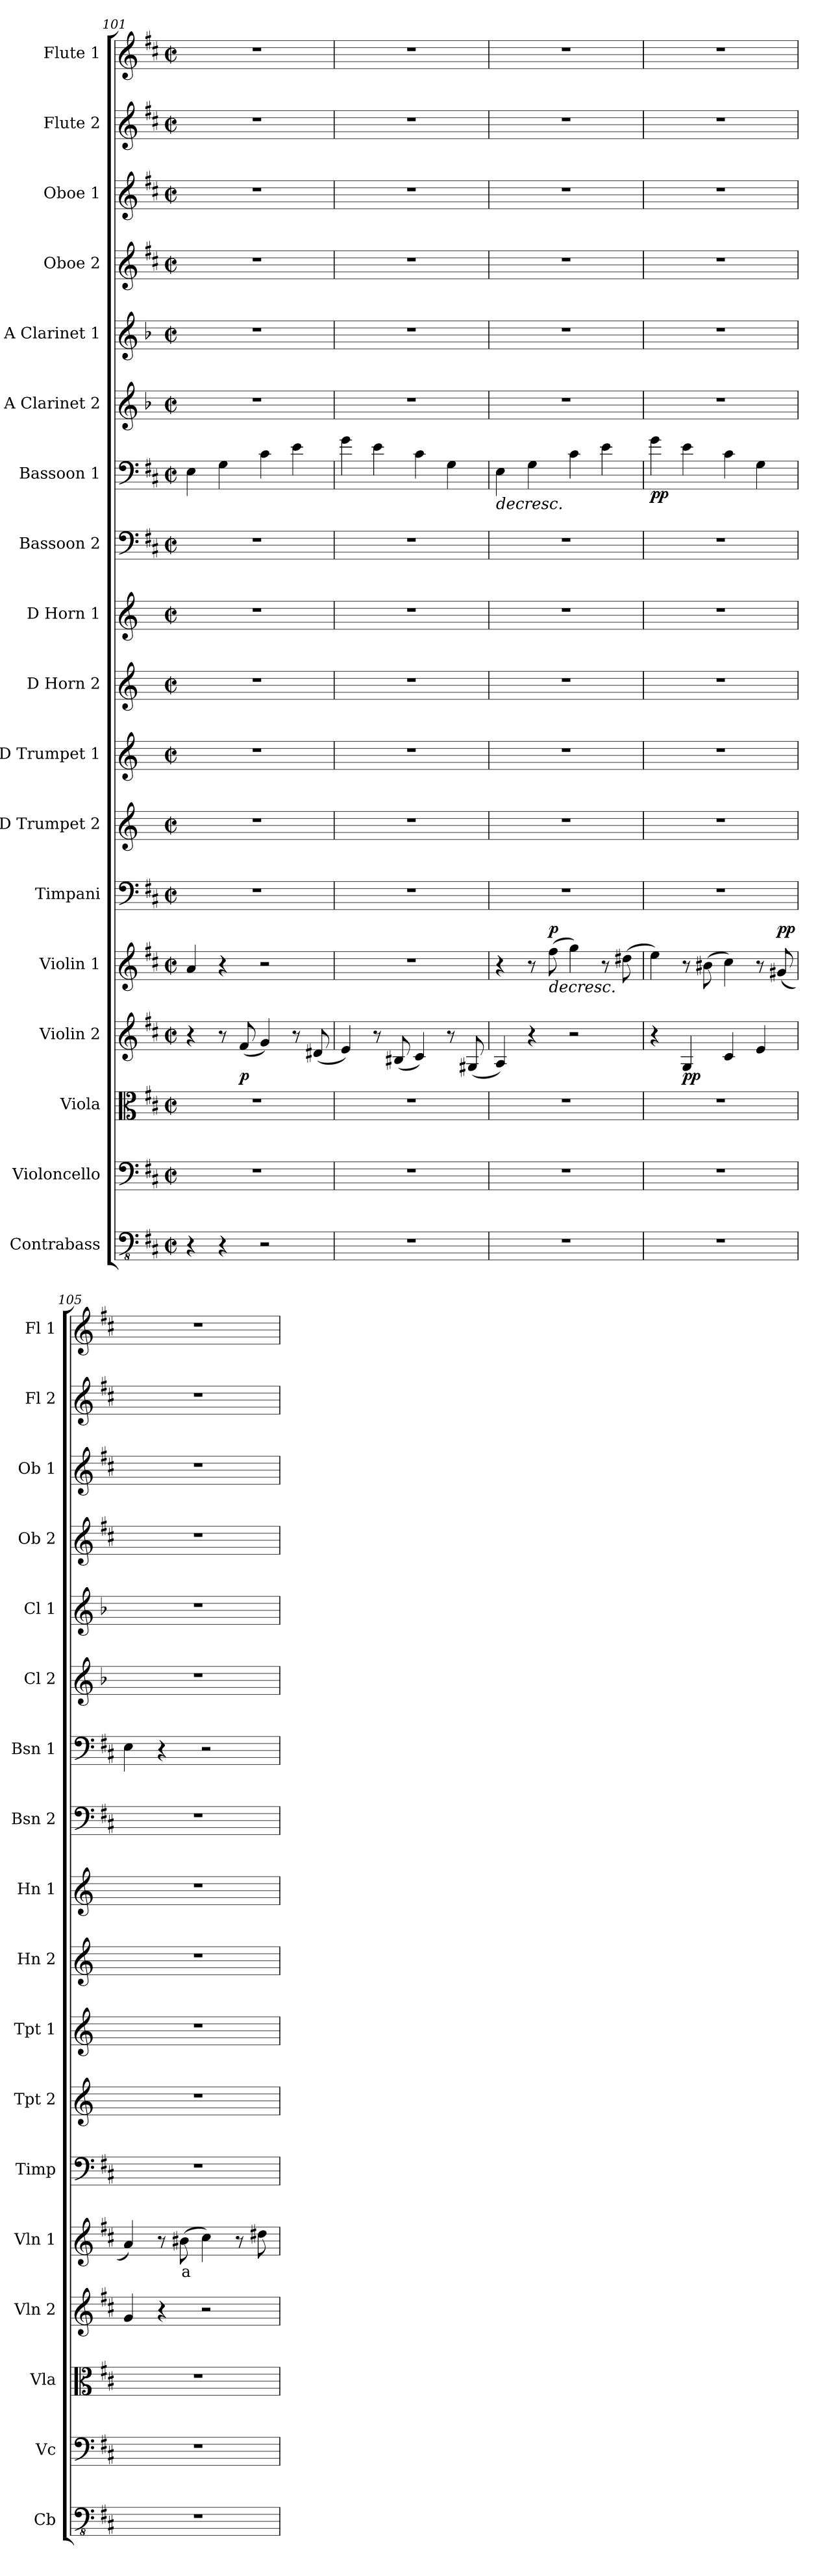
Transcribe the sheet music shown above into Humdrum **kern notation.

**kern	**kern	**kern	**kern	**dynam	**kern	**text	**dynam	**kern	**kern	**kern	**kern	**kern	**kern	**kern	**dynam	**kern	**kern	**kern	**kern	**kern	**kern
*part18	*part17	*part16	*part15	*part15	*part14	*part14	*part14	*part13	*part12	*part11	*part10	*part9	*part8	*part7	*part7	*part6	*part5	*part4	*part3	*part2	*part1
*staff18	*staff17	*staff16	*staff15	*staff15	*staff14	*staff14	*staff14	*staff13	*staff12	*staff11	*staff10	*staff9	*staff8	*staff7	*staff7	*staff6	*staff5	*staff4	*staff3	*staff2	*staff1
*I"Contrabass	*I"Violoncello	*I"Viola	*I"Violin 2	*	*I"Violin 1	*	*	*I"Timpani	*I"D Trumpet 2	*I"D Trumpet 1	*I"D Horn 2	*I"D Horn 1	*I"Bassoon 2	*I"Bassoon 1	*	*I"A Clarinet 2	*I"A Clarinet 1	*I"Oboe 2	*I"Oboe 1	*I"Flute 2	*I"Flute 1
*I'Cb	*I'Vc	*I'Vla	*I'Vln 2	*	*I'Vln 1	*	*	*I'Timp	*I'Tpt 2	*I'Tpt 1	*I'Hn 2	*I'Hn 1	*I'Bsn 2	*I'Bsn 1	*	*I'Cl 2	*I'Cl 1	*I'Ob 2	*I'Ob 1	*I'Fl 2	*I'Fl 1
*clefFv4	*clefF4	*clefC3	*clefG2	*	*clefG2	*	*	*clefF4	*clefG2	*clefG2	*clefG2	*clefG2	*clefF4	*clefF4	*	*clefG2	*clefG2	*clefG2	*clefG2	*clefG2	*clefG2
*	*	*	*	*	*	*	*	*	*ITrd-1c-2	*ITrd-1c-2	*ITrd6c10	*ITrd6c10	*	*	*	*ITrd2c3	*ITrd2c3	*	*	*	*
*k[f#c#]	*k[f#c#]	*k[f#c#]	*k[f#c#]	*	*k[f#c#]	*	*	*k[f#c#]	*k[f#c#]	*k[f#c#]	*k[f#c#]	*k[f#c#]	*k[f#c#]	*k[f#c#]	*	*k[f#c#]	*k[f#c#]	*k[f#c#]	*k[f#c#]	*k[f#c#]	*k[f#c#]
*M2/2	*M2/2	*M2/2	*M2/2	*	*M2/2	*	*	*M2/2	*M2/2	*M2/2	*M2/2	*M2/2	*M2/2	*M2/2	*	*M2/2	*M2/2	*M2/2	*M2/2	*M2/2	*M2/2
*met(c|)	*met(c|)	*met(c|)	*met(c|)	*	*met(c|)	*	*	*met(c|)	*met(c|)	*met(c|)	*met(c|)	*met(c|)	*met(c|)	*met(c|)	*	*met(c|)	*met(c|)	*met(c|)	*met(c|)	*met(c|)	*met(c|)
=101	=101	=101	=101	=101	=101	=101	=101	=101	=101	=101	=101	=101	=101	=101	=101	=101	=101	=101	=101	=101	=101
4r	1r	1r	4r	.	4a/	.	.	1r	1r	1r	1r	1r	1r	4E\	.	1r	1r	1r	1r	1r	1r
4r	.	.	8r	.	4r	.	.	.	.	.	.	.	.	4G\	.	.	.	.	.	.	.
!	!	!	!	!LO:DY:b	!	!	!	!	!	!	!	!	!	!	!	!	!	!	!	!	!
.	.	.	(8f#/	p	.	.	.	.	.	.	.	.	.	.	.	.	.	.	.	.	.
2r	.	.	4g/)	.	2r	.	.	.	.	.	.	.	.	4c#\	.	.	.	.	.	.	.
.	.	.	8r	.	.	.	.	.	.	.	.	.	.	4e\	.	.	.	.	.	.	.
.	.	.	(8d#X/	.	.	.	.	.	.	.	.	.	.	.	.	.	.	.	.	.	.
!!LO:PB:g=z
=102	=102	=102	=102	=102	=102	=102	=102	=102	=102	=102	=102	=102	=102	=102	=102	=102	=102	=102	=102	=102	=102
1r	1r	1r	4e/)	.	1r	.	.	1r	1r	1r	1r	1r	1r	4g\	.	1r	1r	1r	1r	1r	1r
.	.	.	8r	.	.	.	.	.	.	.	.	.	.	4e\	.	.	.	.	.	.	.
.	.	.	(8B#X/	.	.	.	.	.	.	.	.	.	.	.	.	.	.	.	.	.	.
.	.	.	4c#/)	.	.	.	.	.	.	.	.	.	.	4c#\	.	.	.	.	.	.	.
.	.	.	8r	.	.	.	.	.	.	.	.	.	.	4G\	.	.	.	.	.	.	.
.	.	.	(8G#X/	.	.	.	.	.	.	.	.	.	.	.	.	.	.	.	.	.	.
=103	=103	=103	=103	=103	=103	=103	=103	=103	=103	=103	=103	=103	=103	=103	=103	=103	=103	=103	=103	=103	=103
!	!	!	!	!	!	!	!	!	!	!	!	!	!	!LO:TX:b:i:t=decresc.	!	!	!	!	!	!	!
1r	1r	1r	4A/)	.	4r	.	.	1r	1r	1r	1r	1r	1r	4E\	.	1r	1r	1r	1r	1r	1r
.	.	.	4r	.	8r	.	.	.	.	.	.	.	.	4G\	.	.	.	.	.	.	.
!	!	!	!	!	!LO:TX:b:i:t=decresc.	!	!	!	!	!	!	!	!	!	!	!	!	!	!	!	!
!	!	!	!	!	!	!	!LO:DY:b	!	!	!	!	!	!	!	!	!	!	!	!	!	!
.	.	.	.	.	(8ff#\	.	p	.	.	.	.	.	.	.	.	.	.	.	.	.	.
.	.	.	2r	.	4gg\)	.	.	.	.	.	.	.	.	4c#\	.	.	.	.	.	.	.
.	.	.	.	.	8r	.	.	.	.	.	.	.	.	4e\	.	.	.	.	.	.	.
.	.	.	.	.	(8dd#X\	.	.	.	.	.	.	.	.	.	.	.	.	.	.	.	.
=104	=104	=104	=104	=104	=104	=104	=104	=104	=104	=104	=104	=104	=104	=104	=104	=104	=104	=104	=104	=104	=104
!	!	!	!	!	!	!	!	!	!	!	!	!	!	!	!LO:DY:b	!	!	!	!	!	!
1r	1r	1r	4r	.	4ee\)	.	.	1r	1r	1r	1r	1r	1r	4g\	pp	1r	1r	1r	1r	1r	1r
!	!	!	!	!LO:DY:b	!	!	!	!	!	!	!	!	!	!	!	!	!	!	!	!	!
.	.	.	4G/	pp	8r	.	.	.	.	.	.	.	.	4e\	.	.	.	.	.	.	.
.	.	.	.	.	(8b#X\	.	.	.	.	.	.	.	.	.	.	.	.	.	.	.	.
.	.	.	4c#/	.	4cc#\)	.	.	.	.	.	.	.	.	4c#\	.	.	.	.	.	.	.
.	.	.	4e/	.	8r	.	.	.	.	.	.	.	.	4G\	.	.	.	.	.	.	.
!	!	!	!	!	!	!	!LO:DY:b	!	!	!	!	!	!	!	!	!	!	!	!	!	!
.	.	.	.	.	(8g#X/	.	pp	.	.	.	.	.	.	.	.	.	.	.	.	.	.
=105	=105	=105	=105	=105	=105	=105	=105	=105	=105	=105	=105	=105	=105	=105	=105	=105	=105	=105	=105	=105	=105
1r	1r	1r	4g/	.	4a/)	.	.	1r	1r	1r	1r	1r	1r	4E\	.	1r	1r	1r	1r	1r	1r
.	.	.	4r	.	8r	.	.	.	.	.	.	.	.	4r	.	.	.	.	.	.	.
!	!	!	!	!	!	!LO:LY:b:color=#FF0000	!	!	!	!	!	!	!	!	!	!	!	!	!	!	!
.	.	.	.	.	(8b#X\	a	.	.	.	.	.	.	.	.	.	.	.	.	.	.	.
.	.	.	2r	.	4cc#\)	.	.	.	.	.	.	.	.	2r	.	.	.	.	.	.	.
.	.	.	.	.	8r	.	.	.	.	.	.	.	.	.	.	.	.	.	.	.	.
.	.	.	.	.	8dd#X\	.	.	.	.	.	.	.	.	.	.	.	.	.	.	.	.
=	=	=	=	=	=	=	=	=	=	=	=	=	=	=	=	=	=	=	=	=	=
*-	*-	*-	*-	*-	*-	*-	*-	*-	*-	*-	*-	*-	*-	*-	*-	*-	*-	*-	*-	*-	*-
